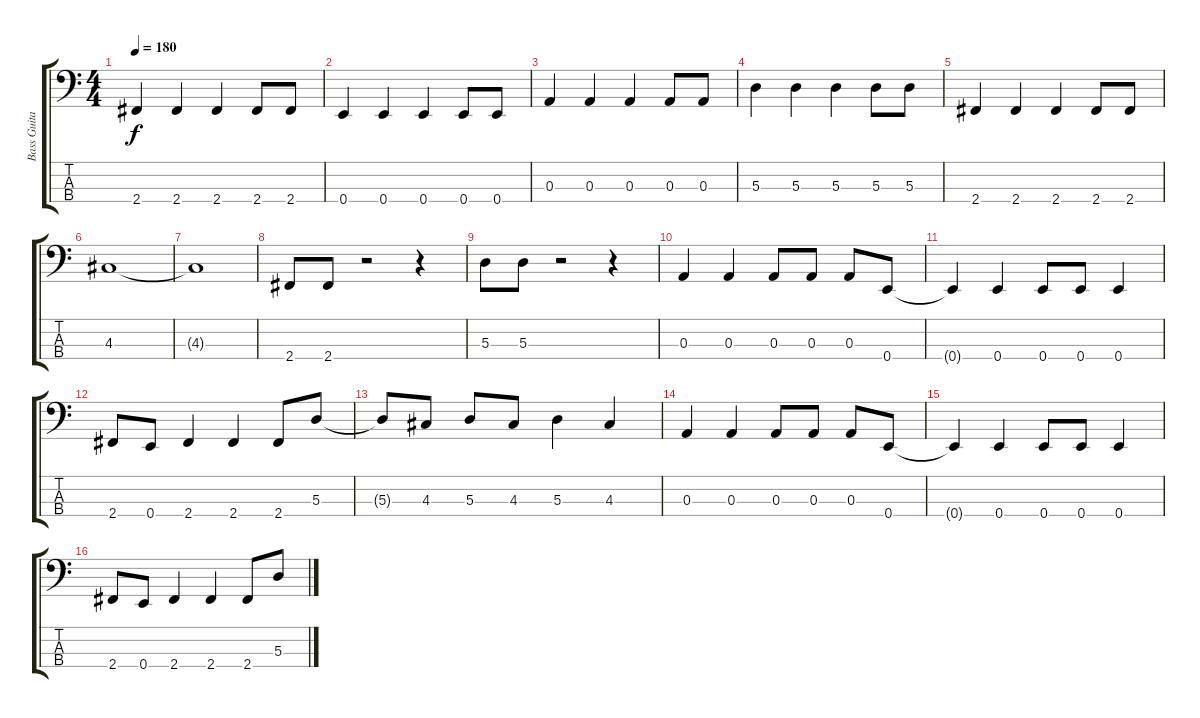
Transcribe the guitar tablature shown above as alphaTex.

\track ("Bass Guitar" "Bass Guita") {instrument electricbasspick}
\staff {score tabs}
\tuning (G2 D2 A1 E1) {hide}
\ts (4 4)
\tempo 180
\clef f4
\ks c
2.4.4{dy f} 2.4.4 2.4.4 2.4.8 2.4.8 |
0.4.4 0.4.4 0.4.4 0.4.8 0.4.8 |
0.3.4 0.3.4 0.3.4 0.3.8 0.3.8 |
5.3.4 5.3.4 5.3.4 5.3.8 5.3.8 |
2.4.4 2.4.4 2.4.4 2.4.8 2.4.8 |
4.3.1 |
4.3{t}.1 |
2.4.8 2.4.8 r.2 r.4 |
5.3.8 5.3.8 r.2 r.4 |
0.3.4 0.3.4 0.3.8 0.3.8 0.3.8 0.4.8 |
0.4{t}.4 0.4.4 0.4.8 0.4.8 0.4.4 |
2.4.8 0.4.8 2.4.4 2.4.4 2.4.8 5.3.8 |
5.3{t}.8 4.3.8 5.3.8 4.3.8 5.3.4 4.3.4 |
0.3.4 0.3.4 0.3.8 0.3.8 0.3.8 0.4.8 |
0.4{t}.4 0.4.4 0.4.8 0.4.8 0.4.4 |
2.4.8 0.4.8 2.4.4 2.4.4 2.4.8 5.3.8
